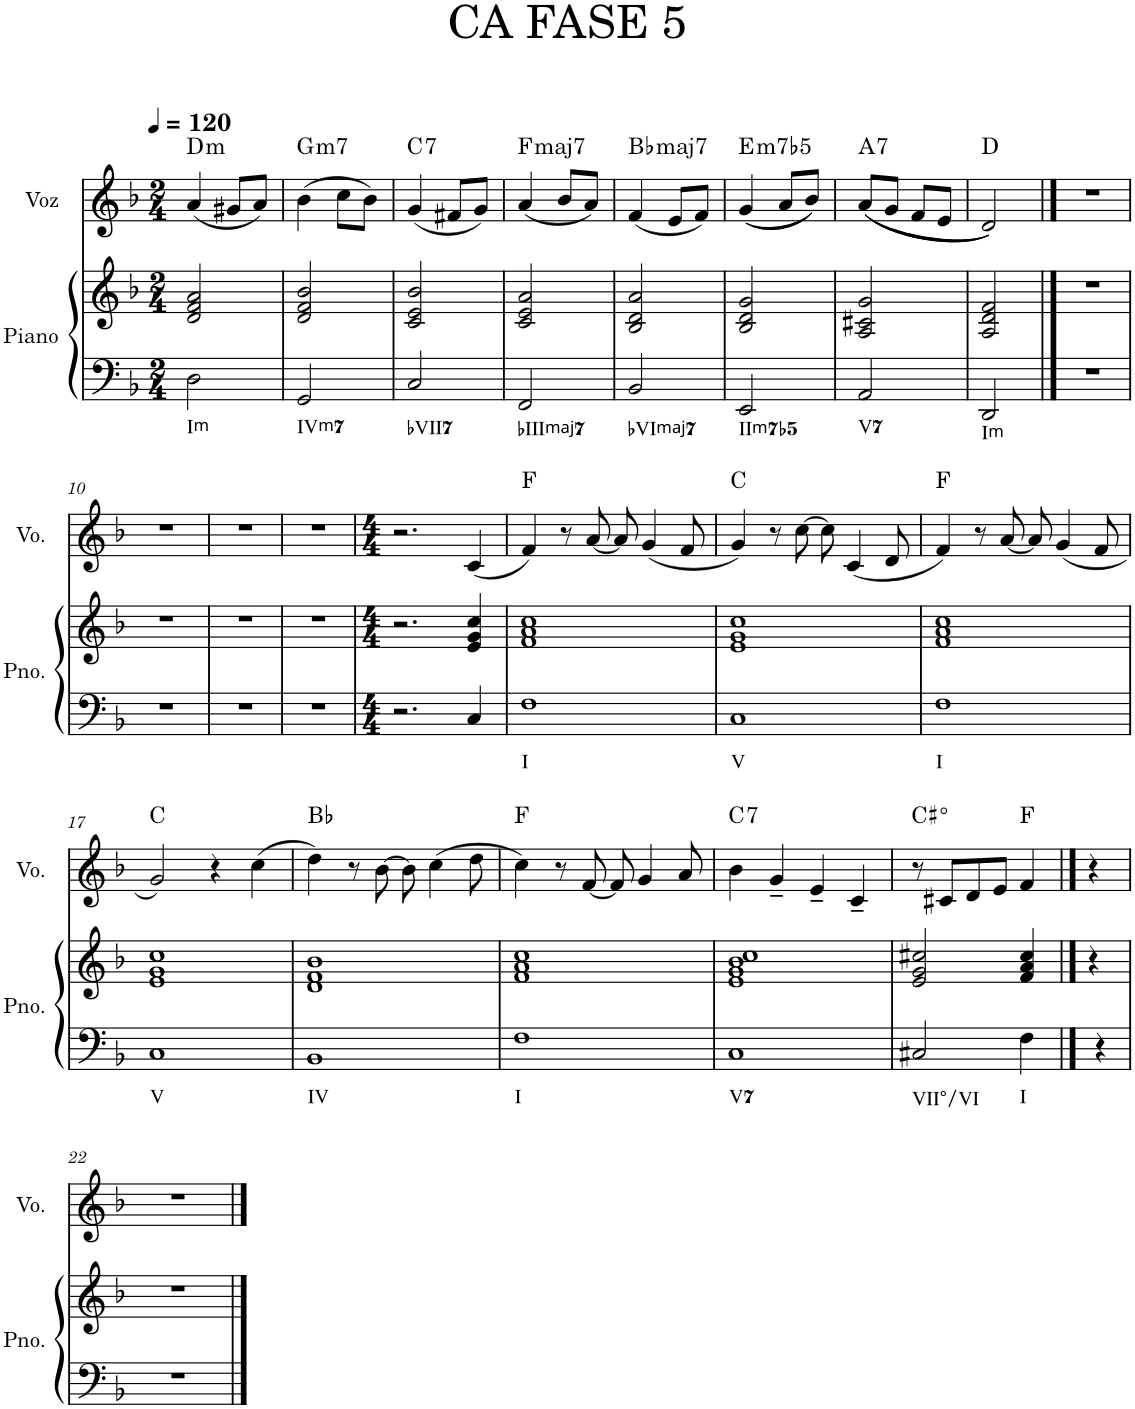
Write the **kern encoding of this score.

**kern	**kern	**kern	**harte
*part2	*part2	*part1	*part1
*staff3	*staff2	*staff1	*
*I"Piano	*	*I"Voz	*
*I'Pno.	*	*I'Vo.	*
*clefF4	*clefG2	*clefG2	*
*k[b-]	*k[b-]	*k[b-]	*
*M2/4	*M2/4	*M2/4	*
*MM120	*MM120	*MM120	*
=1	=1	=1	=1
!	!	!	!LO:H:kt=m
2D\	2d/ 2f/ 2a/	(4a/	D:min
.	.	8g#X/L	.
.	.	8a/J)	.
=2	=2	=2	=2
!	!	!	!LO:H:kt=m7
2GG/	2d/ 2f/ 2b-/	(4b-\	G:min7
.	.	8cc\L	.
.	.	8b-\J)	.
=3	=3	=3	=3
!	!	!	!LO:H:kt=7
2C/	2c/ 2e/ 2b-/	(4g/	C:7
.	.	8f#X/L	.
.	.	8g/J)	.
=4	=4	=4	=4
!	!	!	!LO:H:kt=maj7
2FF/	2c/ 2e/ 2a/	(4a/	F:maj7
.	.	8b-/L	.
.	.	8a/J)	.
=5	=5	=5	=5
!	!	!	!LO:H:kt=maj7
2BB-/	2B-/ 2d/ 2a/	(4f/	Bb:maj7
.	.	8e/L	.
.	.	8f/J)	.
=6	=6	=6	=6
!	!	!	!LO:H:kt=m7b5
2EE/	2B-/ 2d/ 2g/	((4g/	E:hdim7
.	.	8a/L	.
.	.	8b-/J))	.
=7	=7	=7	=7
!	!	!	!LO:H:kt=7
2AA/	2A/ 2c#X/ 2g/	(((8a/L	A:7
.	.	8g/J	.
.	.	8f/L	.
.	.	8e/J	.
=8	=8	=8	=8
2DD/	2A/ 2d/ 2f/	2d/)))	D:maj
==9	==9	==9	==9
2r	2r	2r	.
!!LO:LB:g=z
=10	=10	=10	=10
2r	2r	2r	.
=11	=11	=11	=11
2r	2r	2r	.
=12	=12	=12	=12
2r	2r	2r	.
=13	=13	=13	=13
*M4/4	*M4/4	*M4/4	*
2.r	2.r	2.r	.
4C/	4e/ 4g/ 4cc/	(4c/	.
=14	=14	=14	=14
1F	1f 1a 1cc	4f/)	F:maj
.	.	8r	.
.	.	[8a/	.
.	.	8a/]	.
.	.	(4g/	.
.	.	8f/	.
=15	=15	=15	=15
1C	1e 1g 1cc	4g/)	C:maj
.	.	8r	.
.	.	[8cc\	.
.	.	8cc\]	.
.	.	(4c/	.
.	.	8d/	.
=16	=16	=16	=16
1F	1f 1a 1cc	4f/)	F:maj
.	.	8r	.
.	.	[8a/	.
.	.	8a/]	.
.	.	(4g/	.
.	.	8f/	.
!!LO:LB:g=z
=17	=17	=17	=17
1C	1e 1g 1cc	2g/)	C:maj
.	.	4r	.
.	.	(4cc\	.
=18	=18	=18	=18
1BB-	1d 1f 1b-	4dd\)	Bb:maj
.	.	8r	.
.	.	[8b-\	.
.	.	8b-\]	.
.	.	(4cc\	.
.	.	8dd\	.
=19	=19	=19	=19
1F	1f 1a 1cc	4cc\)	F:maj
.	.	8r	.
.	.	[8f/	.
.	.	8f/]	.
.	.	4g/	.
.	.	8a/	.
=20	=20	=20	=20
!	!	!	!LO:H:kt=7
1C	1e 1g 1b- 1cc	4b-\	C:7
.	.	4g~/	.
.	.	4e~/	.
.	.	4c~/	.
==21	==21	=21	=21
!	!	!	!LO:H:kt=°
2C#X/	2e/ 2g/ 2cc#X/	8r	.
.	.	8c#X/L	.
.	.	8d/	.
.	.	8e/J	.
4F\	4f/ 4a/ 4cc#/	4f/	F:maj
4r	4r	4r	.
!!LO:LB:g=z
=22	=22	=22	=22
1r	1r	1r	.
==	==	==	==
*-	*-	*-	*-
